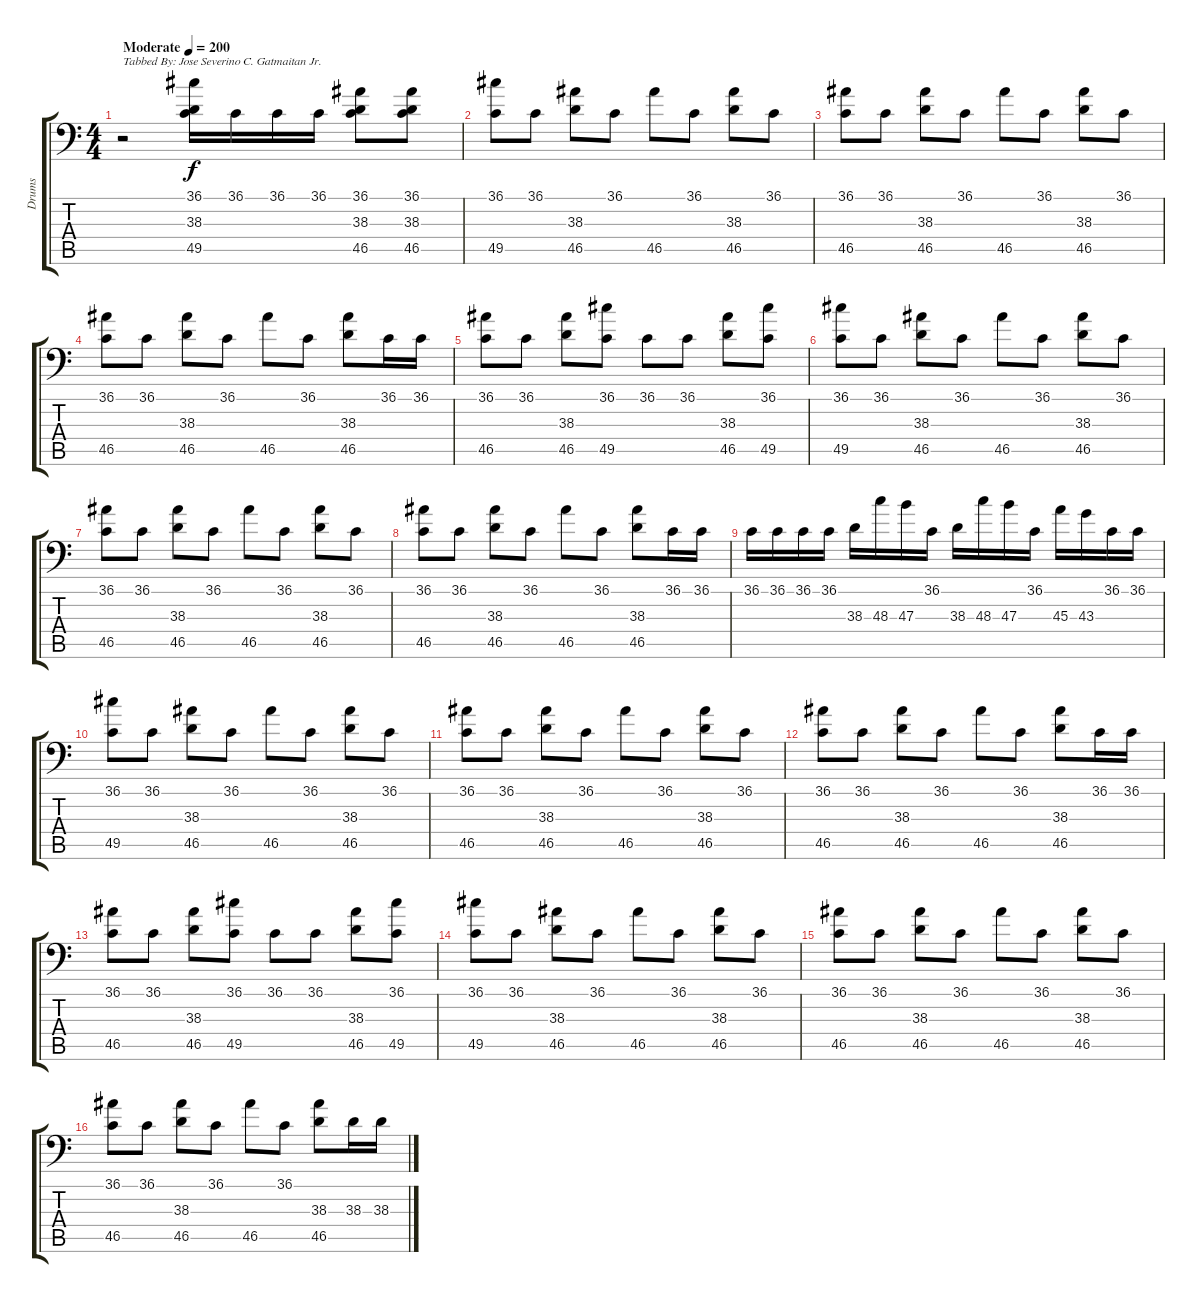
\track ("Drums" "Drums") {instrument acousticgrandpiano}
\staff {score tabs}
\tuning (C-1 C-1 C-1 C-1 C-1 C-1) {hide}
\ts (4 4)
\tempo (200 "Moderate")
\clef f4
\ks c
r.2{txt "Tabbed By: Jose Severino C. Gatmaitan Jr." dy f instrument acousticgrandpiano} (36.1 38.3 49.5).16 36.1.16 36.1.16 36.1.16 (36.1 38.3 46.5).8 (36.1 38.3 46.5).8 |
(36.1 49.5).8 36.1.8 (38.3 46.5).8 36.1.8 46.5.8 36.1.8 (38.3 46.5).8 36.1.8 |
(36.1 46.5).8 36.1.8 (38.3 46.5).8 36.1.8 46.5.8 36.1.8 (38.3 46.5).8 36.1.8 |
(36.1 46.5).8 36.1.8 (38.3 46.5).8 36.1.8 46.5.8 36.1.8 (38.3 46.5).8 36.1.16 36.1.16 |
(36.1 46.5).8 36.1.8 (38.3 46.5).8 (36.1 49.5).8 36.1.8 36.1.8 (38.3 46.5).8 (36.1 49.5).8 |
(36.1 49.5).8 36.1.8 (38.3 46.5).8 36.1.8 46.5.8 36.1.8 (38.3 46.5).8 36.1.8 |
(36.1 46.5).8 36.1.8 (38.3 46.5).8 36.1.8 46.5.8 36.1.8 (38.3 46.5).8 36.1.8 |
(36.1 46.5).8 36.1.8 (38.3 46.5).8 36.1.8 46.5.8 36.1.8 (38.3 46.5).8 36.1.16 36.1.16 |
36.1.16 36.1.16 36.1.16 36.1.16 38.3.16 48.3.16 47.3.16 36.1.16 38.3.16 48.3.16 47.3.16 36.1.16 45.3.16 43.3.16 36.1.16 36.1.16 |
(36.1 49.5).8 36.1.8 (38.3 46.5).8 36.1.8 46.5.8 36.1.8 (38.3 46.5).8 36.1.8 |
(36.1 46.5).8 36.1.8 (38.3 46.5).8 36.1.8 46.5.8 36.1.8 (38.3 46.5).8 36.1.8 |
(36.1 46.5).8 36.1.8 (38.3 46.5).8 36.1.8 46.5.8 36.1.8 (38.3 46.5).8 36.1.16 36.1.16 |
(36.1 46.5).8 36.1.8 (38.3 46.5).8 (36.1 49.5).8 36.1.8 36.1.8 (38.3 46.5).8 (36.1 49.5).8 |
(36.1 49.5).8 36.1.8 (38.3 46.5).8 36.1.8 46.5.8 36.1.8 (38.3 46.5).8 36.1.8 |
(36.1 46.5).8 36.1.8 (38.3 46.5).8 36.1.8 46.5.8 36.1.8 (38.3 46.5).8 36.1.8 |
(36.1 46.5).8 36.1.8 (38.3 46.5).8 36.1.8 46.5.8 36.1.8 (38.3 46.5).8 38.3.16 38.3.16
